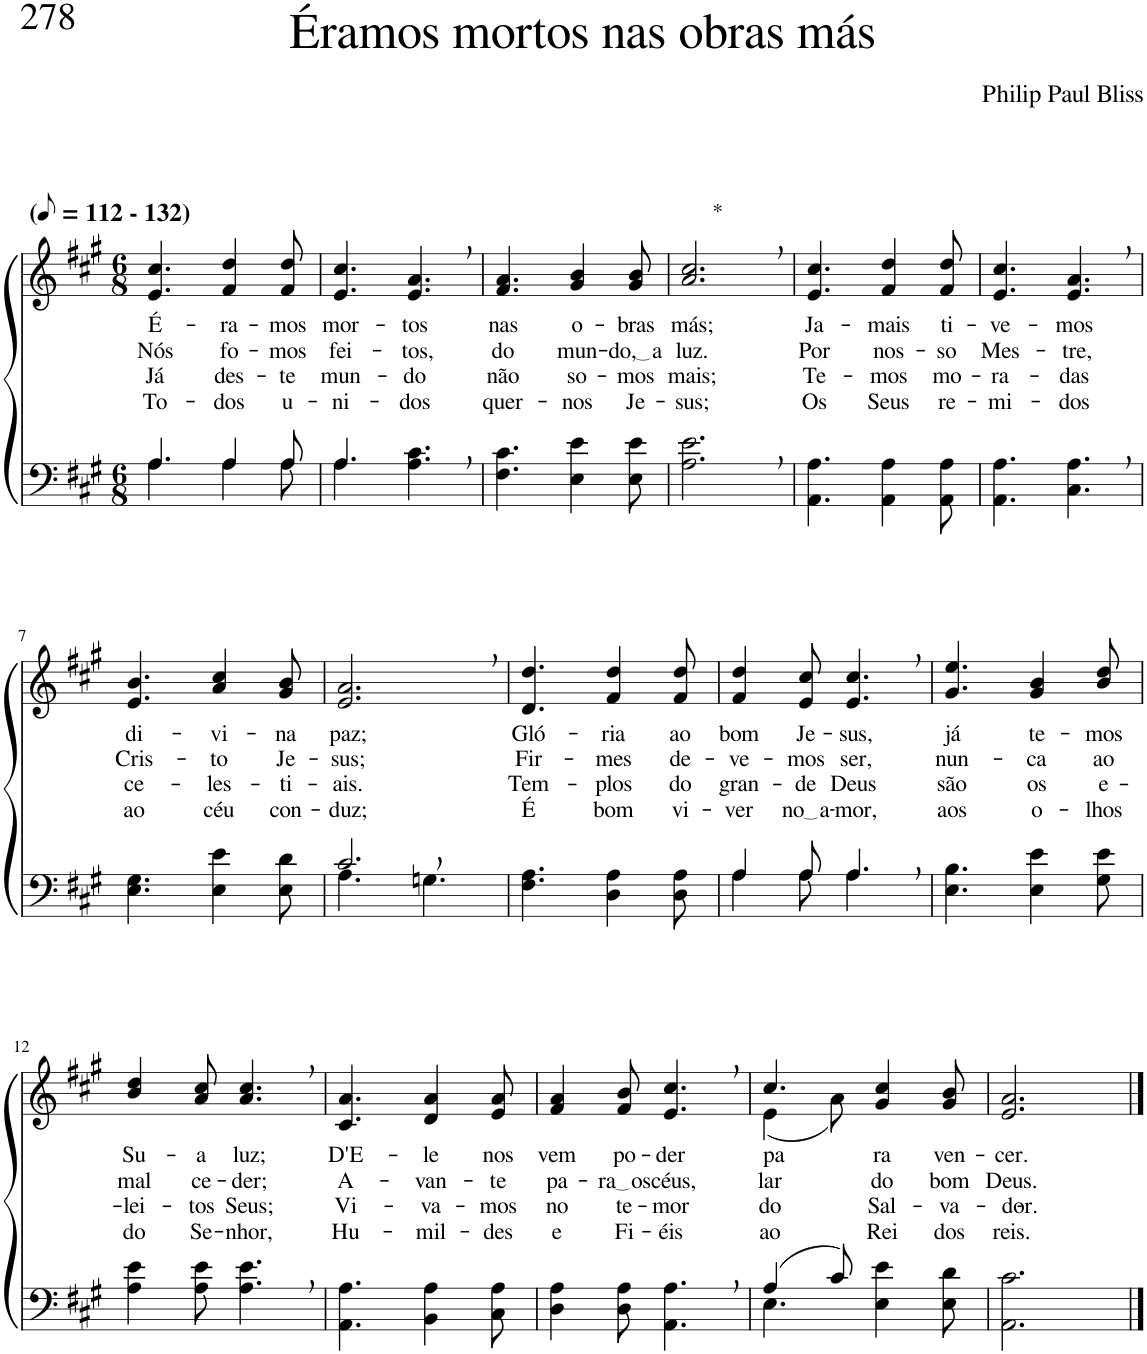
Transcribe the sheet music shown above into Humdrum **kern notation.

**kern	**kern	**text	**text	**text	**text
*part2	*part1	*part1	*part1	*part1	*part1
*staff2	*staff1	*staff1	*staff1	*staff1	*staff1
*I"Parte III e IV	*I"Parte I e II	*	*	*	*
*clefF4	*clefG2	*	*	*	*
*Trd1c2	*Trd1c2	*	*	*	*
*k[f#c#g#]	*k[f#c#g#]	*	*	*	*
*M6/8	*M6/8	*	*	*	*
*MM56	*MM56	*	*	*	*
=1	=1	=1	=1	=1	=1
*^	*	*	*	*	*
!	!	!LO:TX:a:B:t=(	!	!	!	!
!	!	!LO:TX:a:B:t=- 132)	!	!	!	!
!	!	!	!LO:LY:b	!LO:LY:b	!LO:LY:b	!LO:LY:b
4.A\	4.A/	4.e/ 4.cc#/	É-	Nós	Já	To-
!	!	!	!LO:LY:b	!LO:LY:b	!LO:LY:b	!LO:LY:b
4A\	4A/	4f#/ 4dd/	-ra-	fo-	des-	-dos
!	!	!	!LO:LY:b	!LO:LY:b	!LO:LY:b	!LO:LY:b
8A\	8A/	8f#/ 8dd/	-mos	-mos	-te	u-
=2	=2	=2	=2	=2	=2	=2
!	!	!	!LO:LY:b	!LO:LY:b	!LO:LY:b	!LO:LY:b
4.A\	4.A/	4.e/ 4.cc#/	mor-	fei-	mun-	-ni-
!	!	!	!LO:LY:b	!LO:LY:b	!LO:LY:b	!LO:LY:b
4.A\, 4.c#\,	4.ryy	4.e/, 4.a/,	-tos	-tos,	-do	-dos
=3	=3	=3	=3	=3	=3	=3
!	!	!	!LO:LY:b	!LO:LY:b	!LO:LY:b	!LO:LY:b
*v	*v	*	*	*	*	*
4.F#\ 4.c#\	4.f#/ 4.a/	nas	do	não	quer-
!	!	!LO:LY:b	!LO:LY:b	!LO:LY:b	!LO:LY:b
4E\ 4e\	4g#/ 4b/	o-	mun-	so-	-nos
!	!	!LO:LY:b	!LO:LY:b	!LO:LY:b	!LO:LY:b
8E\ 8e\	8g#/ 8b/	-bras	do, a	-mos	Je-
=4	=4	=4	=4	=4	=4
!	!LO:TX:a:t=*	!	!	!	!
!	!	!LO:LY:b	!LO:LY:b	!LO:LY:b	!LO:LY:b
2.A\, 2.e\,	2.a/, 2.cc#/,	más;	luz.	mais;	-sus;
=5	=5	=5	=5	=5	=5
!	!	!LO:LY:b	!LO:LY:b	!LO:LY:b	!LO:LY:b
4.AA\ 4.A\	4.e/ 4.cc#/	Ja-	Por	Te-	Os
!	!	!LO:LY:b	!LO:LY:b	!LO:LY:b	!LO:LY:b
4AA\ 4A\	4f#/ 4dd/	-mais	nos-	-mos	Seus
!	!	!LO:LY:b	!LO:LY:b	!LO:LY:b	!LO:LY:b
8AA\ 8A\	8f#/ 8dd/	ti-	-so	mo-	re-
=6	=6	=6	=6	=6	=6
!	!	!LO:LY:b	!LO:LY:b	!LO:LY:b	!LO:LY:b
4.AA\ 4.A\	4.e/ 4.cc#/	-ve-	Mes-	-ra-	-mi-
!	!	!LO:LY:b	!LO:LY:b	!LO:LY:b	!LO:LY:b
4.C#\, 4.A\,	4.e/, 4.a/,	-mos	-tre,	-das	-dos
!!LO:LB:g=z
=7	=7	=7	=7	=7	=7
*k[f#c#g#]	*k[f#c#g#]	*	*	*	*
!	!	!LO:LY:b	!LO:LY:b	!LO:LY:b	!LO:LY:b
4.E\ 4.G#\	4.e/ 4.b/	di-	Cris-	ce-	ao
!	!	!LO:LY:b	!LO:LY:b	!LO:LY:b	!LO:LY:b
4E\ 4e\	4a/ 4cc#/	-vi-	-to	-les-	céu
!	!	!LO:LY:b	!LO:LY:b	!LO:LY:b	!LO:LY:b
8E\ 8d\	8g#/ 8b/	-na	Je-	-ti-	con-
=8	=8	=8	=8	=8	=8
*^	*	*	*	*	*
!	!	!	!LO:LY:b	!LO:LY:b	!LO:LY:b	!LO:LY:b
2.c#,/	4.A\	2.e/, 2.a/,	paz;	-sus;	-ais.	-duz;
.	4.Gn\	.	.	.	.	.
=9	=9	=9	=9	=9	=9	=9
!	!	!	!LO:LY:b	!LO:LY:b	!LO:LY:b	!LO:LY:b
*v	*v	*	*	*	*	*
4.F#\ 4.A\	4.d/ 4.dd/	Gló-	Fir-	Tem-	É
!	!	!LO:LY:b	!LO:LY:b	!LO:LY:b	!LO:LY:b
4D\ 4A\	4f#/ 4dd/	-ria	-mes	-plos	bom
!	!	!LO:LY:b	!LO:LY:b	!LO:LY:b	!LO:LY:b
8D\ 8A\	8f#/ 8dd/	ao	de-	do	vi-
=10	=10	=10	=10	=10	=10
*^	*	*	*	*	*
!	!	!	!LO:LY:b	!LO:LY:b	!LO:LY:b	!LO:LY:b
4A\	4A/	4f#/ 4dd/	bom	-ve-	gran-	-ver
!	!	!	!LO:LY:b	!LO:LY:b	!LO:LY:b	!LO:LY:b
8A\	8A/	8e/ 8cc#/	Je-	-mos	-de	no a
!	!	!	!LO:LY:b	!LO:LY:b	!LO:LY:b	!LO:LY:b
4.A,\	4.A/	4.e/, 4.cc#/,	-sus,	ser,	Deus	-mor,
=11	=11	=11	=11	=11	=11	=11
!	!	!	!LO:LY:b	!LO:LY:b	!LO:LY:b	!LO:LY:b
*v	*v	*	*	*	*	*
4.E\ 4.B\	4.g#/ 4.ee/	já	nun-	são	aos
!	!	!LO:LY:b	!LO:LY:b	!LO:LY:b	!LO:LY:b
4E\ 4e\	4g#/ 4b/	te-	-ca	os	o-
!	!	!LO:LY:b	!LO:LY:b	!LO:LY:b	!LO:LY:b
8G#\ 8e\	8b/ 8dd/	-mos	ao	e-	-lhos
!!LO:LB:g=z
=12	=12	=12	=12	=12	=12
*k[f#c#g#]	*	*	*	*	*
!	!	!LO:LY:b	!LO:LY:b	!LO:LY:b	!LO:LY:b
4A\ 4e\	4b/ 4dd/	Su-	mal	-lei-	do
!	!	!LO:LY:b	!LO:LY:b	!LO:LY:b	!LO:LY:b
8A\ 8e\	8a/ 8cc#/	-a	ce-	-tos	Se-
!	!	!LO:LY:b	!LO:LY:b	!LO:LY:b	!LO:LY:b
4.A\, 4.e\,	4.a/, 4.cc#/,	luz;	-der;	Seus;	-nhor,
=13	=13	=13	=13	=13	=13
!	!	!LO:LY:b	!LO:LY:b	!LO:LY:b	!LO:LY:b
4.AA\ 4.A\	4.c#/ 4.a/	D'E-	A-	Vi-	Hu-
!	!	!LO:LY:b	!LO:LY:b	!LO:LY:b	!LO:LY:b
4BB\ 4A\	4d/ 4a/	-le	-van-	-va-	-mil-
!	!	!LO:LY:b	!LO:LY:b	!LO:LY:b	!LO:LY:b
8C#\ 8A\	8e/ 8a/	nos	-te	-mos	-des
=14	=14	=14	=14	=14	=14
!	!	!LO:LY:b	!LO:LY:b	!LO:LY:b	!LO:LY:b
4D\ 4A\	4f#/ 4a/	vem	pa-	no	e
!	!	!LO:LY:b	!LO:LY:b	!LO:LY:b	!LO:LY:b
8D\ 8A\	8f#/ 8b/	po-	ra os	te-	Fi-
!	!	!LO:LY:b	!LO:LY:b	!LO:LY:b	!LO:LY:b
4.AA\, 4.A\,	4.e/, 4.cc#/,	-der	céus,	-mor	-éis
=15	=15	=15	=15	=15	=15
*^	*^	*	*	*	*
!	!	!	!	!LO:LY:b	!LO:LY:b	!LO:LY:b	!LO:LY:b
(4A/	4.E\	4.cc#/	(4e\	pa-	lar	do	ao
8c#/)	.	.	8a\)	.	.	.	.
!	!	!	!	!LO:LY:b	!LO:LY:b	!LO:LY:b	!LO:LY:b
4ryy	4E\ 4e\	4g#/ 4cc#/	4.ryy	-ra	do	Sal-	Rei
!	!	!	!	!LO:LY:b	!LO:LY:b	!LO:LY:b	!LO:LY:b
8ryy	8E\ 8d\	8g#/ 8b/	.	ven-	bom	-va-	dos
*	*	*v	*v	*	*	*	*
=16	=16	=16	=16	=16	=16	=16
!	!	!	!LO:LY:b	!LO:LY:b	!LO:LY:b	!LO:LY:b
*v	*v	*	*	*	*	*
2.AA\ 2.c#\	2.e/ 2.a/	-cer.	Deus.	-dor.-	reis.
==	==	==	==	==	==
*-	*-	*-	*-	*-	*-
